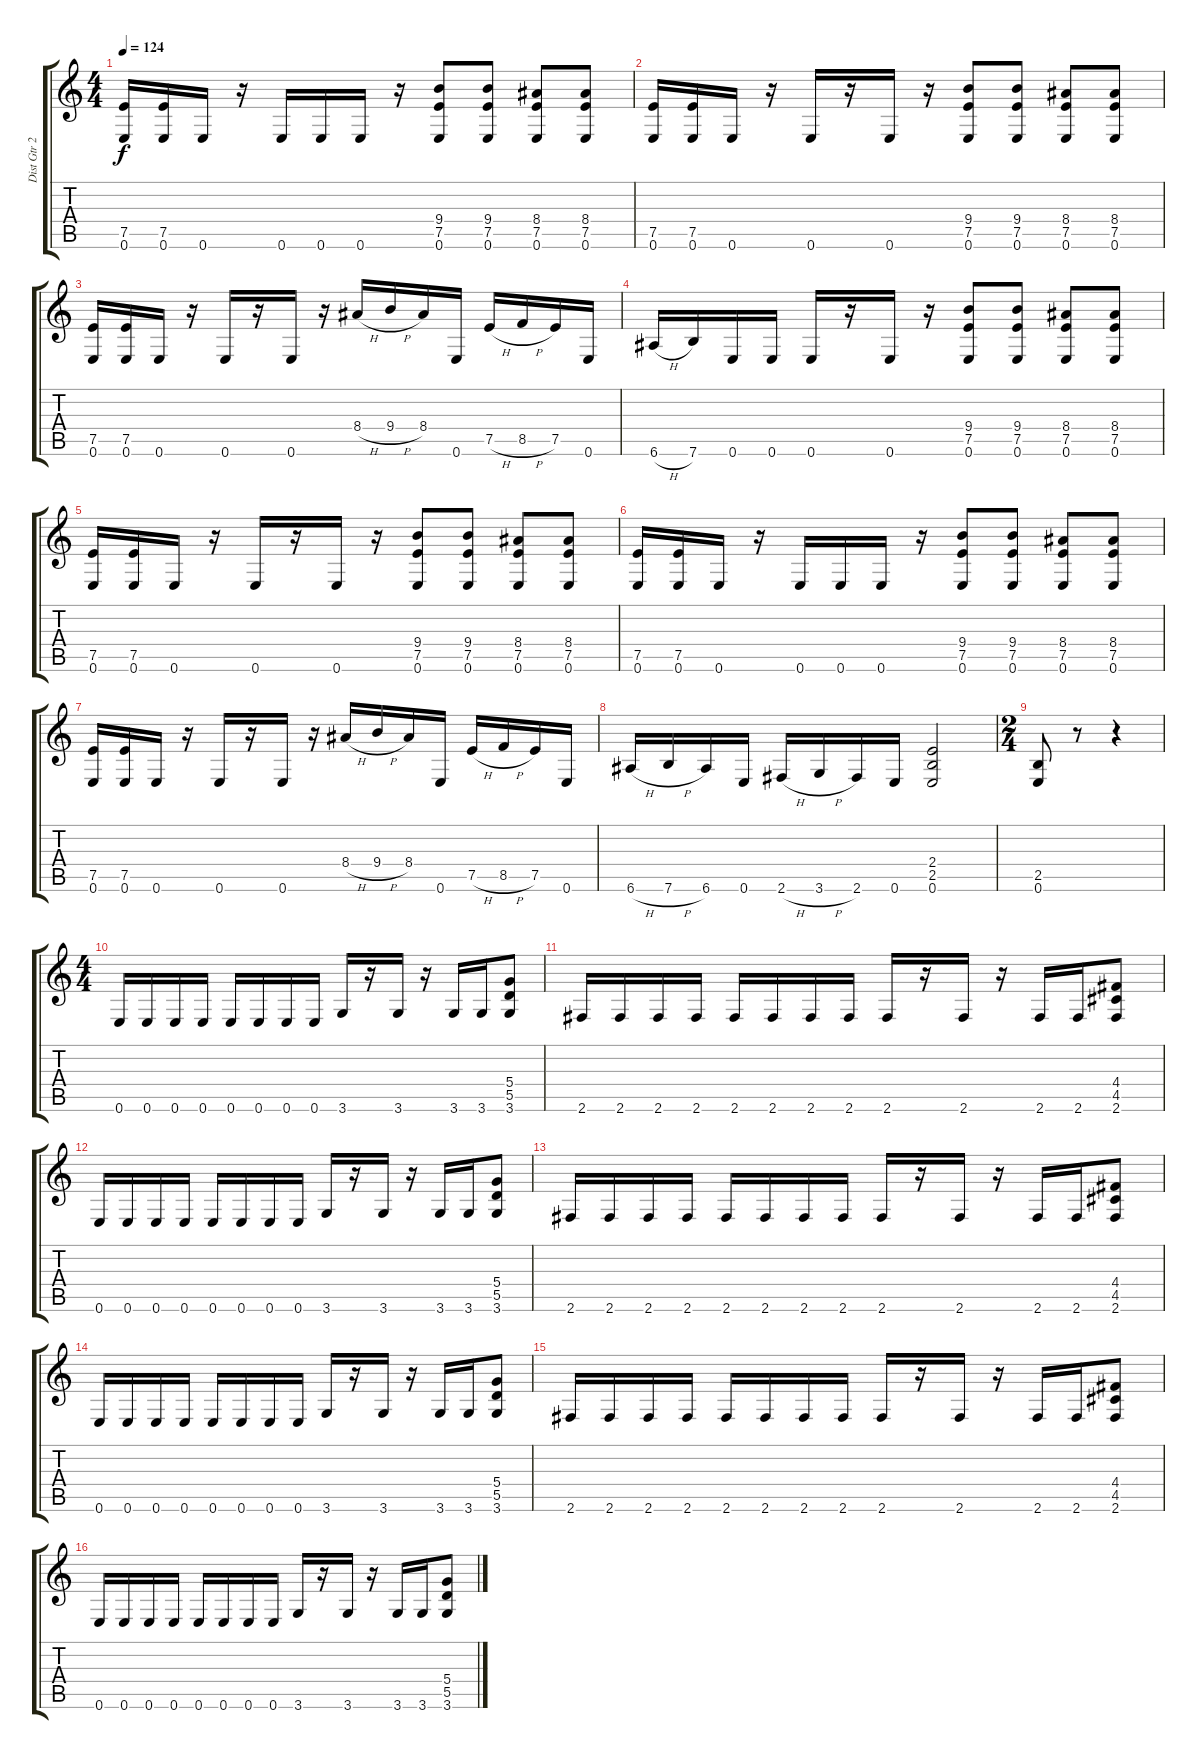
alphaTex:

\track ("Dist Gtr 2" "Dist Gtr 2") {instrument distortionguitar}
\staff {score tabs}
\tuning (E4 B3 G3 D3 A2 E2) {hide}
\ts (4 4)
\tempo 124
\clef g2
\ks c
(7.5 0.6).16{dy f} (7.5 0.6).16 0.6.16 r.16 0.6.16 0.6.16 0.6.16 r.16 (9.4 7.5 0.6).8 (9.4 7.5 0.6).8 (8.4 7.5 0.6).8 (8.4 7.5 0.6).8 |
(7.5 0.6).16 (7.5 0.6).16 0.6.16 r.16 0.6.16 r.16 0.6.16 r.16 (9.4 7.5 0.6).8 (9.4 7.5 0.6).8 (8.4 7.5 0.6).8 (8.4 7.5 0.6).8 |
(7.5 0.6).16 (7.5 0.6).16 0.6.16 r.16 0.6.16 r.16 0.6.16 r.16 8.4{h}.16 9.4{h}.16 8.4.16 0.6.16 7.5{h}.16 8.5{h}.16 7.5.16 0.6.16 |
6.6{h}.16 7.6.16 0.6.16 0.6.16 0.6.16 r.16 0.6.16 r.16 (9.4 7.5 0.6).8 (9.4 7.5 0.6).8 (8.4 7.5 0.6).8 (8.4 7.5 0.6).8 |
(7.5 0.6).16 (7.5 0.6).16 0.6.16 r.16 0.6.16 r.16 0.6.16 r.16 (9.4 7.5 0.6).8 (9.4 7.5 0.6).8 (8.4 7.5 0.6).8 (8.4 7.5 0.6).8 |
(7.5 0.6).16 (7.5 0.6).16 0.6.16 r.16 0.6.16 0.6.16 0.6.16 r.16 (9.4 7.5 0.6).8 (9.4 7.5 0.6).8 (8.4 7.5 0.6).8 (8.4 7.5 0.6).8 |
(7.5 0.6).16 (7.5 0.6).16 0.6.16 r.16 0.6.16 r.16 0.6.16 r.16 8.4{h}.16 9.4{h}.16 8.4.16 0.6.16 7.5{h}.16 8.5{h}.16 7.5.16 0.6.16 |
6.6{h}.16 7.6{h}.16 6.6.16 0.6.16 2.6{h}.16 3.6{h}.16 2.6.16 0.6.16 (2.4 2.5 0.6).2 |
\ts (2 4)
(2.5 0.6).8 r.8 r.4 |
\ts (4 4)
0.6.16 0.6.16 0.6.16 0.6.16 0.6.16 0.6.16 0.6.16 0.6.16 3.6.16 r.16 3.6.16 r.16 3.6.16 3.6.16 (5.4 5.5 3.6).8 |
2.6.16 2.6.16 2.6.16 2.6.16 2.6.16 2.6.16 2.6.16 2.6.16 2.6.16 r.16 2.6.16 r.16 2.6.16 2.6.16 (4.4 4.5 2.6).8 |
0.6.16 0.6.16 0.6.16 0.6.16 0.6.16 0.6.16 0.6.16 0.6.16 3.6.16 r.16 3.6.16 r.16 3.6.16 3.6.16 (5.4 5.5 3.6).8 |
2.6.16 2.6.16 2.6.16 2.6.16 2.6.16 2.6.16 2.6.16 2.6.16 2.6.16 r.16 2.6.16 r.16 2.6.16 2.6.16 (4.4 4.5 2.6).8 |
0.6.16 0.6.16 0.6.16 0.6.16 0.6.16 0.6.16 0.6.16 0.6.16 3.6.16 r.16 3.6.16 r.16 3.6.16 3.6.16 (5.4 5.5 3.6).8 |
2.6.16 2.6.16 2.6.16 2.6.16 2.6.16 2.6.16 2.6.16 2.6.16 2.6.16 r.16 2.6.16 r.16 2.6.16 2.6.16 (4.4 4.5 2.6).8 |
0.6.16 0.6.16 0.6.16 0.6.16 0.6.16 0.6.16 0.6.16 0.6.16 3.6.16 r.16 3.6.16 r.16 3.6.16 3.6.16 (5.4 5.5 3.6).8
